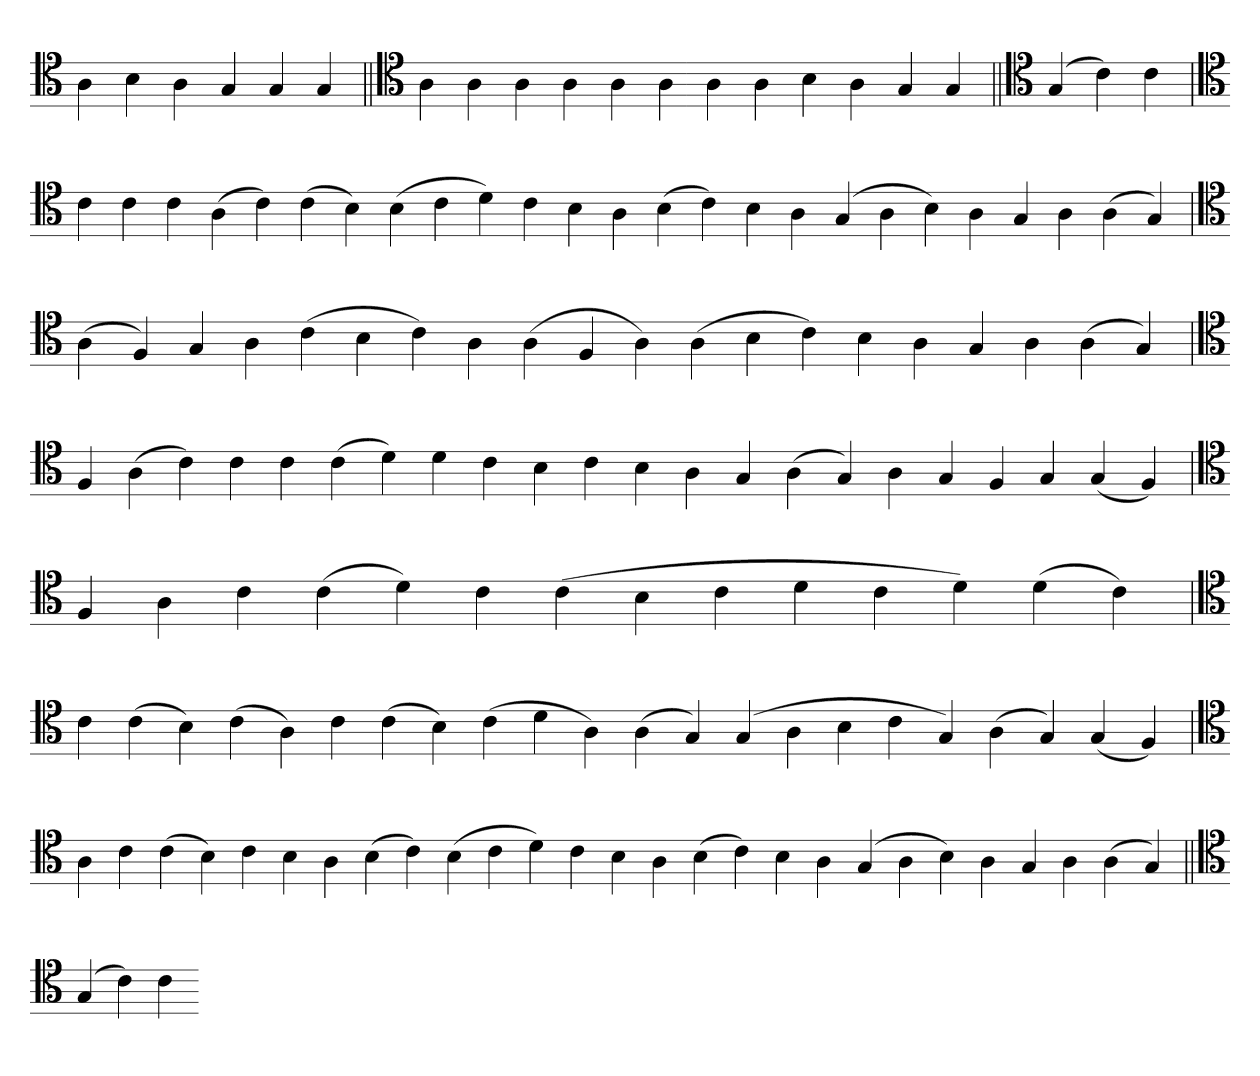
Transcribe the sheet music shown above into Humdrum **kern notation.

**kern
*part1
*staff1
*clefC4
=
4A
4B
4A
4G
4G
4G
=||
*clefC4
4A
4A
4A
4A
4A
4A
4A
4A
4B
4A
4G
4G
=||
*clefC4
(4G
4c)
4c
=`
*clefC4
4c
4c
4c
(4A
4c)
(4c
4B)
(4B
4c
4d)
4c
4B
4A
(4B
4c)
4B
4A
(4G
4A
4B)
4A
4G
4A
(4A
4G)
=
*clefC4
(4A
4F)
4G
4A
(4c
4B
4c)
4A
(4A
4F
4A)
(4A
4B
4c)
4B
4A
4G
4A
(4A
4G)
='
*clefC4
4F
(4A
4c)
4c
4c
(4c
4d)
4d
4c
4B
4c
4B
4A
4G
(4A
4G)
4A
4G
4F
4G
(4G
4F)
=
*clefC4
4F
4A
4c
(4c
4d)
4c
(4c
4B
4c
4d
4c
4d)
(4d
4c)
='
*clefC4
4c
(4c
4B)
(4c
4A)
4c
(4c
4B)
(4c
4d
4A)
(4A
4G)
(4G
4A
4B
4c
4G)
(4A
4G)
(4G
4F)
='
*clefC4
4A
4c
(4c
4B)
4c
4B
4A
(4B
4c)
(4B
4c
4d)
4c
4B
4A
(4B
4c)
4B
4A
(4G
4A
4B)
4A
4G
4A
(4A
4G)
=||
*clefC4
(4G
4c)
4c
=-
*-
